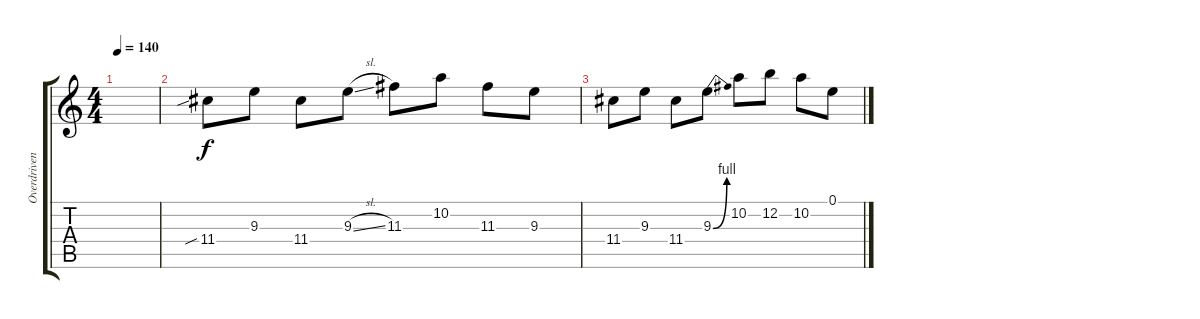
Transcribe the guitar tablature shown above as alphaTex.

\track ("Overdriven" "Overdriven") {instrument overdrivenguitar}
\staff {score tabs}
\tuning (E4 B3 G3 D3 A2 E2) {hide}
\ts (4 4)
\tempo 140
\clef g2
\ks c
|
11.4{sib}.8 9.3.8 11.4.8 9.3{sl}.8 11.3.8 10.2.8 11.3.8 9.3.8 |
11.4.8 9.3.8 11.4.8 9.3{be (bend 0 0 60 4)}.8 10.2.8 12.2.8 10.2.8 0.1.8
